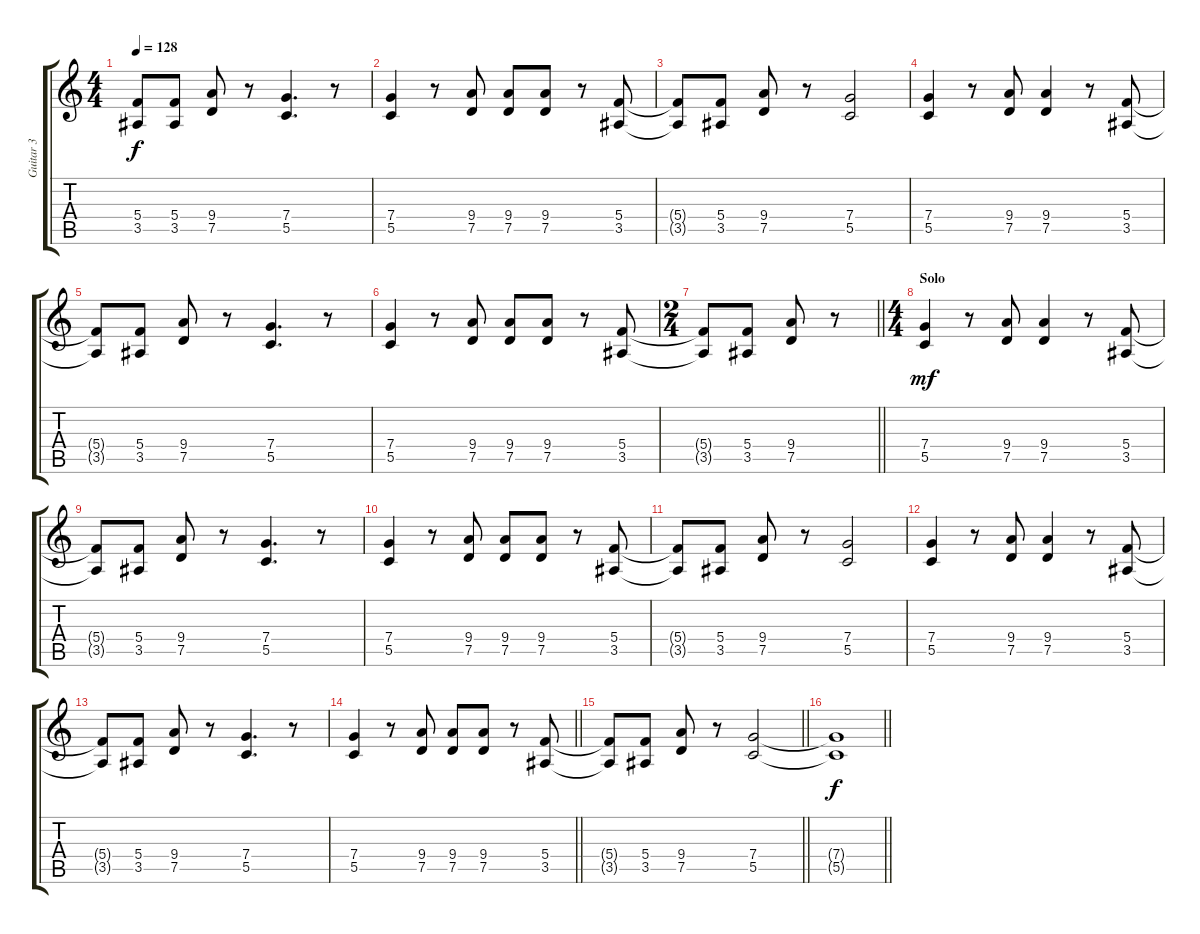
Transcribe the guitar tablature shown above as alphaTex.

\track ("Guitar 3" "Guitar 3") {instrument distortionguitar}
\staff {score tabs}
\tuning (D4 A3 F3 C3 G2 D2) {hide}
\ts (4 4)
\tempo 128
\clef g2
\ks c
(5.4{t} 3.5{t}).8{dy f} (5.4 3.5).8 (9.4 7.5).8 r.8 (7.4 5.5).4{d} r.8 |
(7.4 5.5).4 r.8 (9.4 7.5).8 (9.4 7.5).8 (9.4 7.5).8 r.8 (5.4 3.5).8 |
(5.4{t} 3.5{t}).8 (5.4 3.5).8 (9.4 7.5).8 r.8 (7.4 5.5).2 |
(7.4 5.5).4 r.8 (9.4 7.5).8 (9.4 7.5).4 r.8 (5.4 3.5).8 |
(5.4{t} 3.5{t}).8 (5.4 3.5).8 (9.4 7.5).8 r.8 (7.4 5.5).4{d} r.8 |
(7.4 5.5).4 r.8 (9.4 7.5).8 (9.4 7.5).8 (9.4 7.5).8 r.8 (5.4 3.5).8 |
\ts (2 4)
\barLineRight lightlight
(5.4{t} 3.5{t}).8 (5.4 3.5).8 (9.4 7.5).8 r.8 |
\ts (4 4)
\section ("" "Solo")
(7.4 5.5).4{dy mf instrument distortionguitar} r.8 (9.4 7.5).8 (9.4 7.5).4 r.8 (5.4 3.5).8 |
(5.4{t} 3.5{t}).8 (5.4 3.5).8 (9.4 7.5).8 r.8 (7.4 5.5).4{d} r.8 |
(7.4 5.5).4 r.8 (9.4 7.5).8 (9.4 7.5).8 (9.4 7.5).8 r.8 (5.4 3.5).8 |
(5.4{t} 3.5{t}).8 (5.4 3.5).8 (9.4 7.5).8 r.8 (7.4 5.5).2 |
(7.4 5.5).4 r.8 (9.4 7.5).8 (9.4 7.5).4 r.8 (5.4 3.5).8 |
(5.4{t} 3.5{t}).8 (5.4 3.5).8 (9.4 7.5).8 r.8 (7.4 5.5).4{d} r.8 |
\barLineRight lightlight
(7.4 5.5).4 r.8 (9.4 7.5).8 (9.4 7.5).8 (9.4 7.5).8 r.8 (5.4 3.5).8 |
\barLineRight lightlight
(5.4{t} 3.5{t}).8 (5.4 3.5).8 (9.4 7.5).8 r.8 (7.4 5.5).2 |
\barLineRight lightlight
(7.4{t} 5.5{t}).1{dy f}
